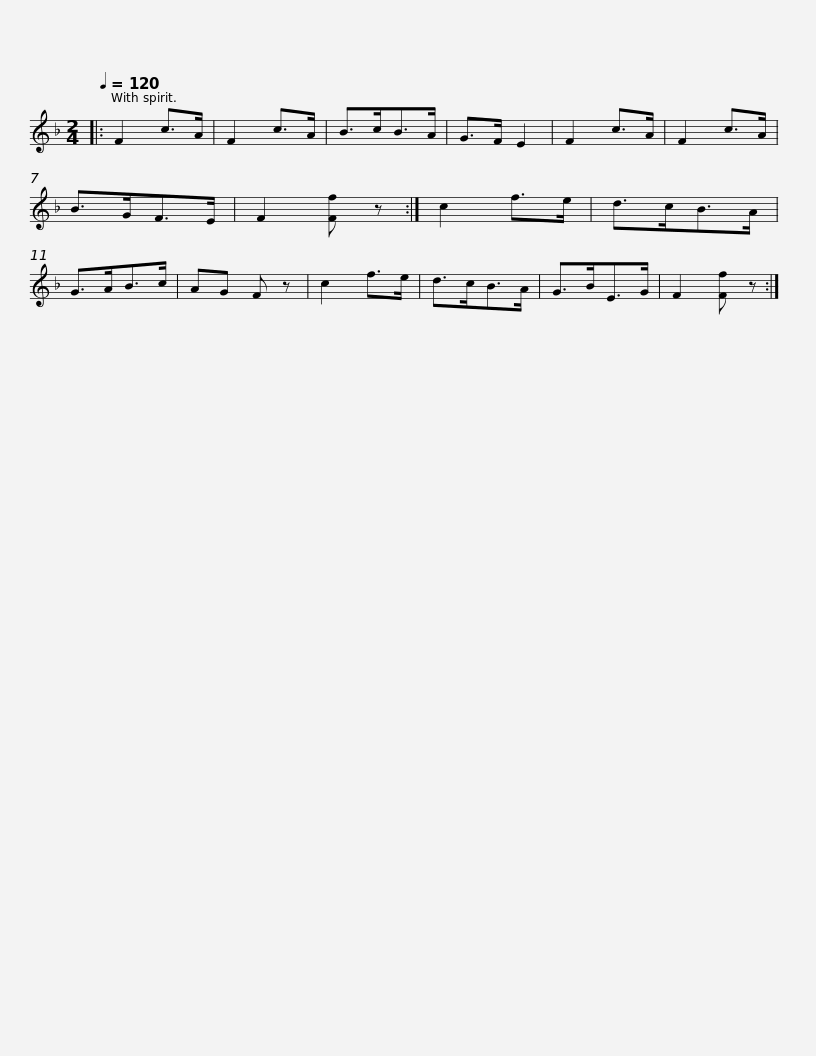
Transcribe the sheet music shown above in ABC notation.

X:1
L:1/8
Q:1/4=120
M:2/4
I:linebreak $
K:F
V:1 treble
V:1
|: F2 c>A | F2 c>A | B>cB>A | G>F E2 | F2 c>A | %5
 F2 c>A | B>GF>E | F2 [Ff] z :| c2 f>e | d>cB>A |$ %10
 G>AB>c | AG F z | c2 f>e | d>cB>A | G>BE>G | %15
 F2 [Ff] z :| %16
